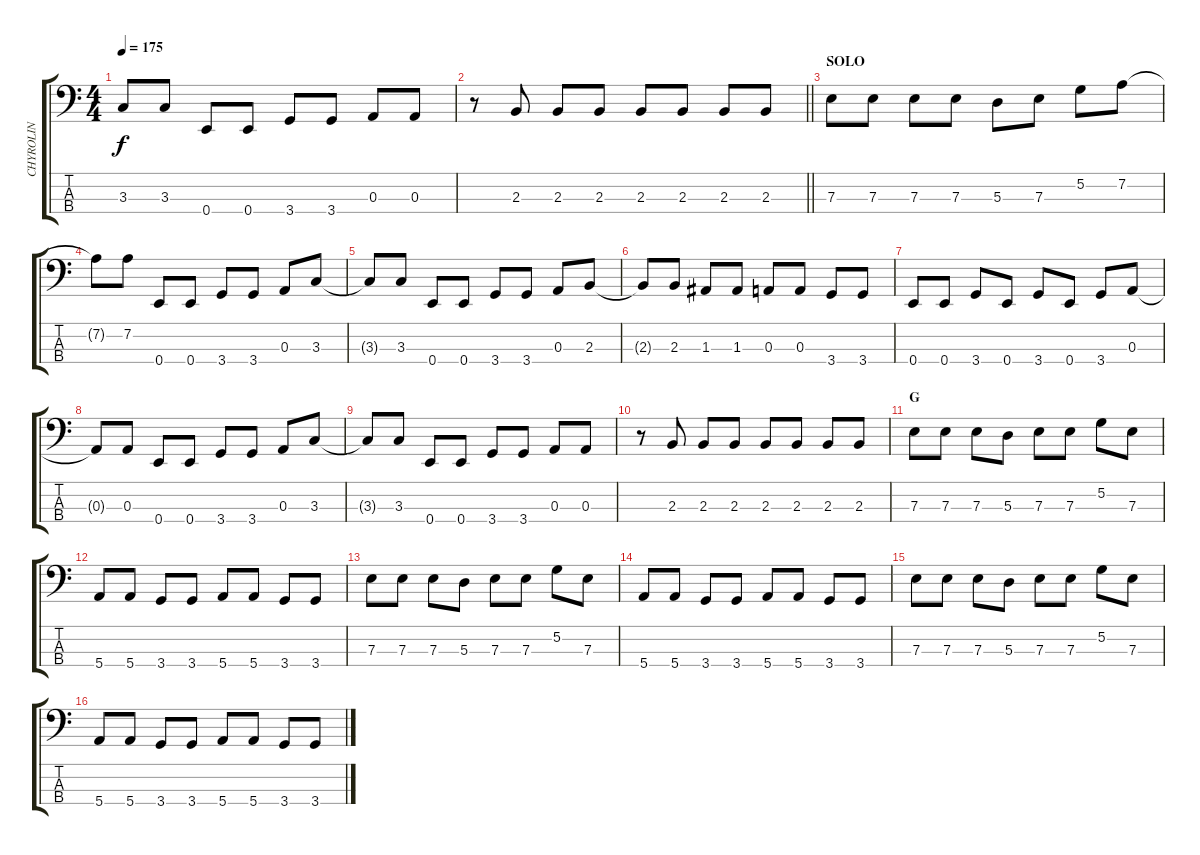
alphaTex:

\track ("CHYROLIN" "CHYROLIN") {instrument electricbasspick}
\staff {score tabs}
\tuning (G2 D2 A1 E1) {hide}
\ts (4 4)
\tempo 175
\clef f4
\ks c
3.3{t}.8{dy f} 3.3.8 0.4.8 0.4.8 3.4.8 3.4.8 0.3.8 0.3.8 |
\barLineRight lightlight
r.8 2.3.8 2.3.8 2.3.8 2.3.8 2.3.8 2.3.8 2.3.8 |
\section ("" "SOLO")
7.3.8 7.3.8 7.3.8 7.3.8 5.3.8 7.3.8 5.2.8 7.2.8 |
7.2{t}.8 7.2.8 0.4.8 0.4.8 3.4.8 3.4.8 0.3.8 3.3.8 |
3.3{t}.8 3.3.8 0.4.8 0.4.8 3.4.8 3.4.8 0.3.8 2.3.8 |
2.3{t}.8 2.3.8 1.3.8 1.3.8 0.3.8 0.3.8 3.4.8 3.4.8 |
0.4.8 0.4.8 3.4.8 0.4.8 3.4.8 0.4.8 3.4.8 0.3.8 |
0.3{t}.8 0.3.8 0.4.8 0.4.8 3.4.8 3.4.8 0.3.8 3.3.8 |
3.3{t}.8 3.3.8 0.4.8 0.4.8 3.4.8 3.4.8 0.3.8 0.3.8 |
r.8 2.3.8 2.3.8 2.3.8 2.3.8 2.3.8 2.3.8 2.3.8 |
\section ("" "G")
7.3.8 7.3.8 7.3.8 5.3.8 7.3.8 7.3.8 5.2.8 7.3.8 |
5.4.8 5.4.8 3.4.8 3.4.8 5.4.8 5.4.8 3.4.8 3.4.8 |
7.3.8 7.3.8 7.3.8 5.3.8 7.3.8 7.3.8 5.2.8 7.3.8 |
5.4.8 5.4.8 3.4.8 3.4.8 5.4.8 5.4.8 3.4.8 3.4.8 |
7.3.8 7.3.8 7.3.8 5.3.8 7.3.8 7.3.8 5.2.8 7.3.8 |
5.4.8 5.4.8 3.4.8 3.4.8 5.4.8 5.4.8 3.4.8 3.4.8
